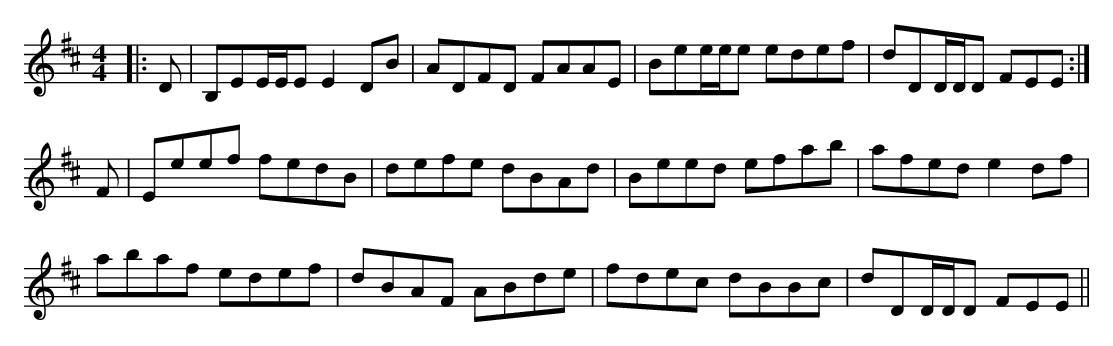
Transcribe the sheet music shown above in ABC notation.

X:1
M:4/4
K:Edor
|:D|B,EE/E/E E2DB|ADFD FAAE|Bee/e/e edef|dDD/D/D FEE:|
F|Eeef fedB|defe dBAd|Beed efab|afed e2df|
abaf edef|dBAF ABde|fdec dBBc|dDD/D/D FEE||
